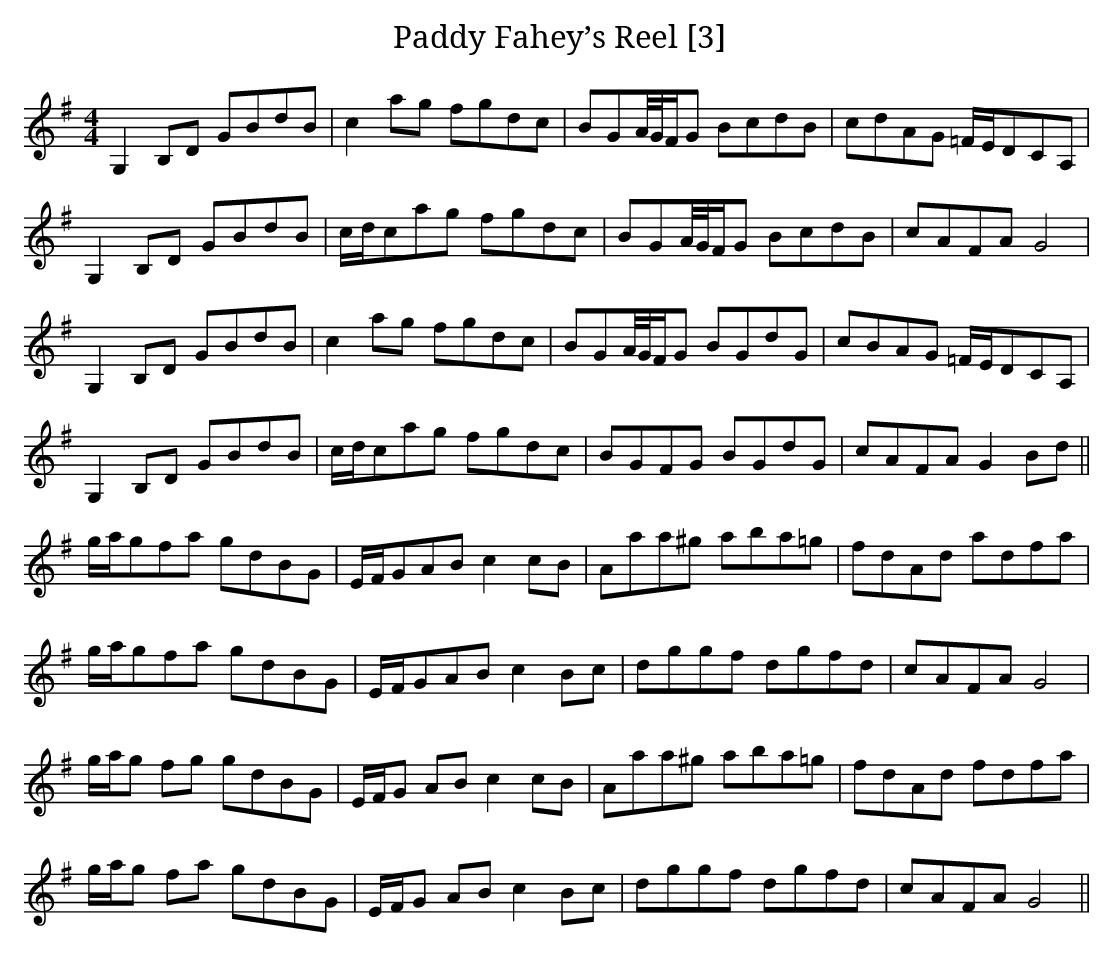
X:1
T:Paddy Fahey’s Reel [3]
M:4/4
L:1/8
K:G
G,2 B,D GBdB|c2 ag fgdc|BGA/4G/4F/G BcdB|cdAG =F/E/DCA,|
G,2 B,D GBdB|c/d/cag fgdc|BGA/4G/4F/G BcdB|cAFA G4|
G,2 B,D GBdB|c2 ag fgdc|BGA/4G/4F/G BGdG|cBAG =F/E/DCA,|
G,2 B,D GBdB|c/d/cag fgdc|BGFG BGdG|cAFA G2 Bd||
g/a/gfa gdBG|E/F/GAB c2 cB|Aaa^g aba=g|fdAd adfa|
g/a/gfa gdBG|E/F/GAB c2 Bc|dggf dgfd|cAFA G4|
g/a/g fg gdBG|E/F/G AB c2 cB|Aaa^g aba=g|fdAd fdfa|
g/a/g fa gdBG|E/F/G AB c2 Bc|dggf dgfd|cAFA G4||
